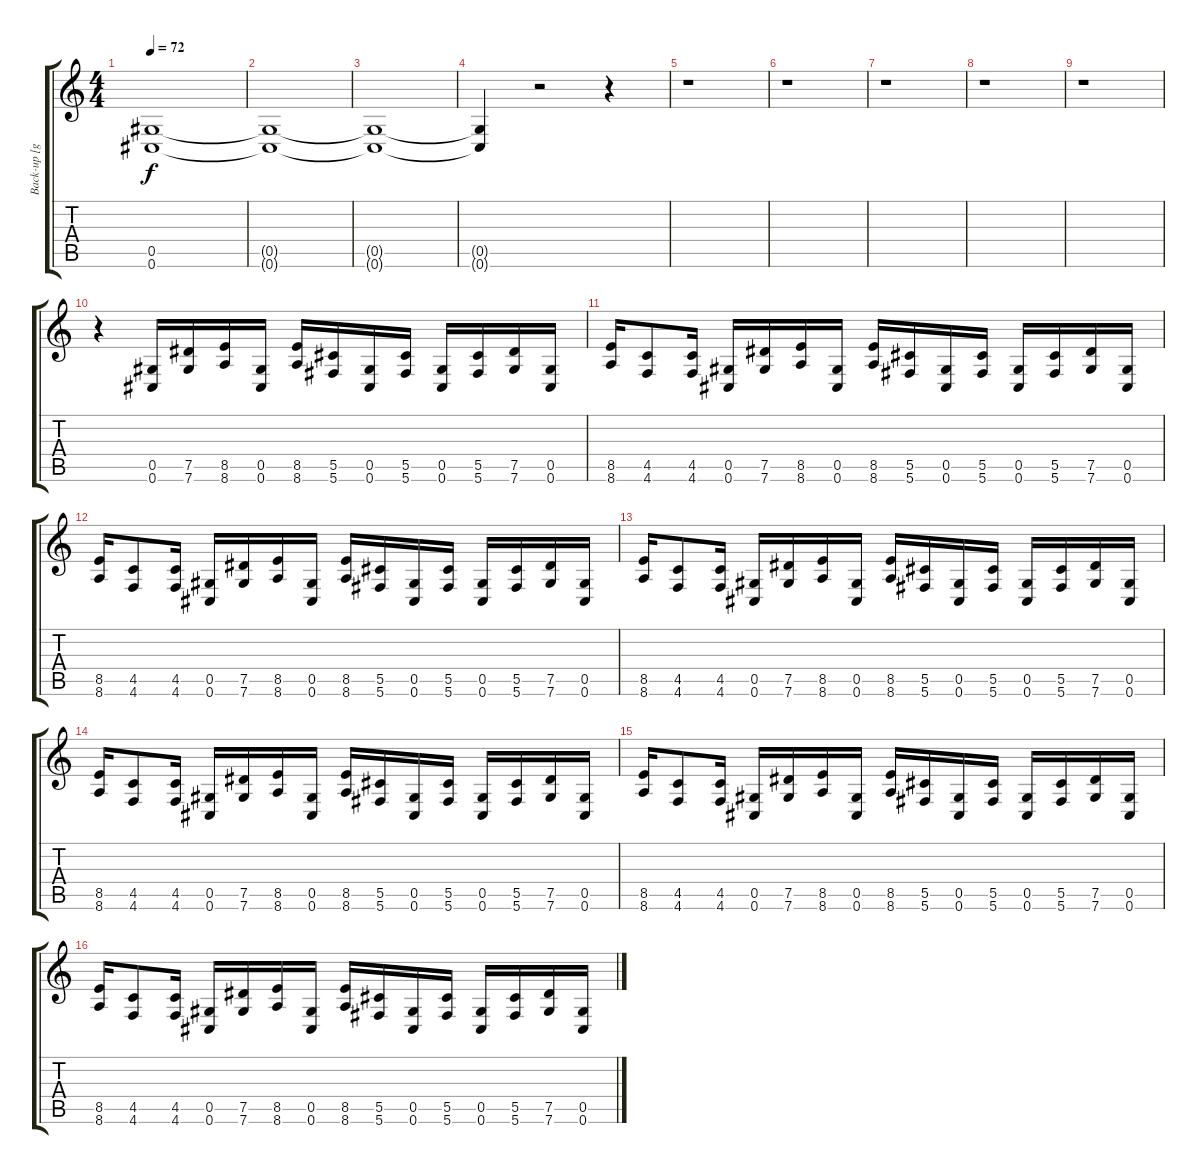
\track ("Back-up [guitar]" "Back-up [g") {instrument overdrivenguitar}
\staff {score tabs}
\tuning (Eb4 Bb3 Gb3 Db3 Ab2 Db2) {hide}
\ts (4 4)
\tempo 72
\clef g2
\ks c
(0.5{t} 0.6{t}).1{dy f} |
(0.5{t} 0.6{t}).1 |
(0.5{t} 0.6{t}).1{volume 0} |
(0.5{t} 0.6{t}).4 r.2 r.4 |
r.1 |
r.1 |
r.1 |
r.1 |
r.1 |
r.4{volume 16} (0.5 0.6).16 (7.5 7.6).16 (8.5 8.6).16 (0.5 0.6).16 (8.5 8.6).16 (5.5 5.6).16 (0.5 0.6).16 (5.5 5.6).16 (0.5 0.6).16 (5.5 5.6).16 (7.5 7.6).16 (0.5 0.6).16 |
(8.5 8.6).16 (4.5 4.6).8 (4.5 4.6).16 (0.5 0.6).16 (7.5 7.6).16 (8.5 8.6).16 (0.5 0.6).16 (8.5 8.6).16 (5.5 5.6).16 (0.5 0.6).16 (5.5 5.6).16 (0.5 0.6).16 (5.5 5.6).16 (7.5 7.6).16 (0.5 0.6).16 |
(8.5 8.6).16 (4.5 4.6).8 (4.5 4.6).16 (0.5 0.6).16 (7.5 7.6).16 (8.5 8.6).16 (0.5 0.6).16 (8.5 8.6).16 (5.5 5.6).16 (0.5 0.6).16 (5.5 5.6).16 (0.5 0.6).16 (5.5 5.6).16 (7.5 7.6).16 (0.5 0.6).16 |
(8.5 8.6).16 (4.5 4.6).8 (4.5 4.6).16 (0.5 0.6).16 (7.5 7.6).16 (8.5 8.6).16 (0.5 0.6).16 (8.5 8.6).16 (5.5 5.6).16 (0.5 0.6).16 (5.5 5.6).16 (0.5 0.6).16 (5.5 5.6).16 (7.5 7.6).16 (0.5 0.6).16 |
(8.5 8.6).16 (4.5 4.6).8 (4.5 4.6).16 (0.5 0.6).16 (7.5 7.6).16 (8.5 8.6).16 (0.5 0.6).16 (8.5 8.6).16 (5.5 5.6).16 (0.5 0.6).16 (5.5 5.6).16 (0.5 0.6).16 (5.5 5.6).16 (7.5 7.6).16 (0.5 0.6).16 |
(8.5 8.6).16 (4.5 4.6).8 (4.5 4.6).16 (0.5 0.6).16 (7.5 7.6).16 (8.5 8.6).16 (0.5 0.6).16 (8.5 8.6).16 (5.5 5.6).16 (0.5 0.6).16 (5.5 5.6).16 (0.5 0.6).16 (5.5 5.6).16 (7.5 7.6).16 (0.5 0.6).16 |
(8.5 8.6).16 (4.5 4.6).8 (4.5 4.6).16 (0.5 0.6).16 (7.5 7.6).16 (8.5 8.6).16 (0.5 0.6).16 (8.5 8.6).16 (5.5 5.6).16 (0.5 0.6).16 (5.5 5.6).16 (0.5 0.6).16 (5.5 5.6).16 (7.5 7.6).16 (0.5 0.6).16
